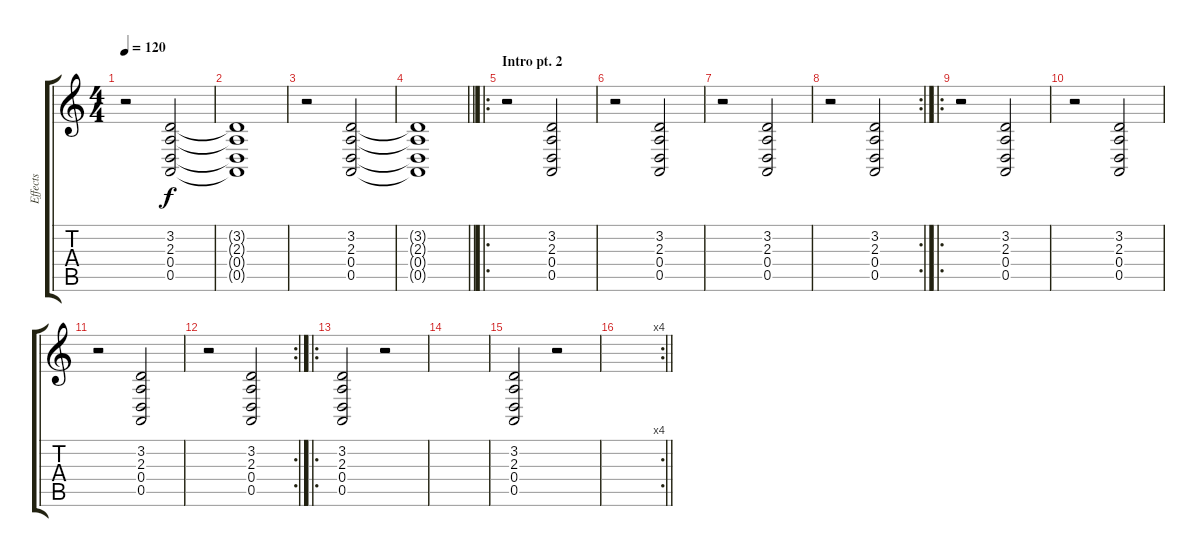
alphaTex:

\track ("Effects" "Effects") {instrument frenchhorn}
\staff {score tabs}
\tuning (E4 B3 G3 D3 A2 D2) {hide}
\ts (4 4)
\tempo 120
\clef g2
\ks c
r.2{dy f} (3.2 2.3 0.4 0.5).2 |
(3.2{t} 2.3{t} 0.4{t} 0.5{t}).1 |
r.2 (3.2 2.3 0.4 0.5).2 |
\barLineRight lightlight
(3.2{t} 2.3{t} 0.4{t} 0.5{t}).1 |
\ro
\section ("" "Intro pt. 2")
r.2 (3.2 2.3 0.4 0.5).2 |
r.2 (3.2 2.3 0.4 0.5).2 |
r.2 (3.2 2.3 0.4 0.5).2 |
\rc 2
r.2 (3.2 2.3 0.4 0.5).2 |
\ro
r.2 (3.2 2.3 0.4 0.5).2 |
r.2 (3.2 2.3 0.4 0.5).2 |
r.2 (3.2 2.3 0.4 0.5).2 |
\rc 2
r.2 (3.2 2.3 0.4 0.5).2 |
\ro
(3.2 2.3 0.4 0.5).2 r.2 |
|
(3.2 2.3 0.4 0.5).2 r.2 |
\rc 4
\barLineRight lightlight
